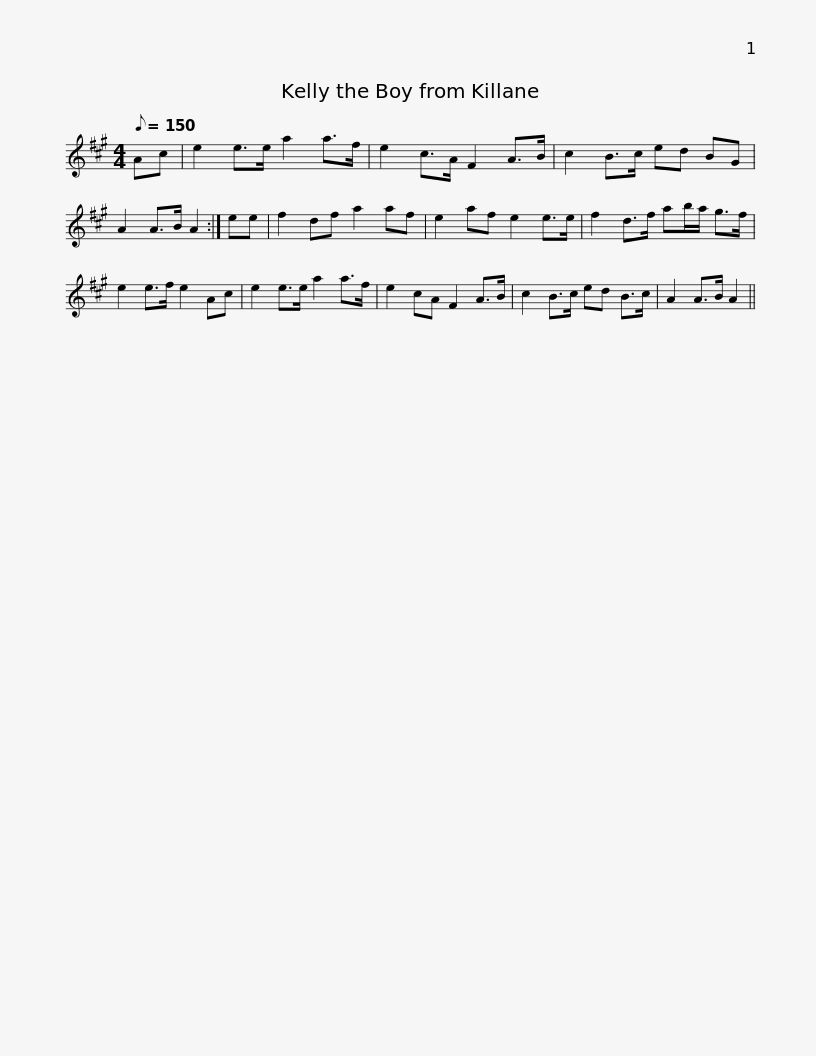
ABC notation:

X:1
L:1/8
Q:1/8=150
M:4/4
I:linebreak $
K:A
V:1 treble
V:1
 Ac | e2 e>e a2 a>f | e2 c>A F2 A>B | c2 B>c ed BG | A2 A>B A2 :| %5
 ee | f2 df a2 af |$ e2 af e2 e>e | f2 d>f ab/a/ g>f | e2 e>f e2 Ac | %10
 e2 e>e a2 a>f | e2 cA F2 A>B | c2 B>c ed B>c |$ A2 A>B A2 || %14
